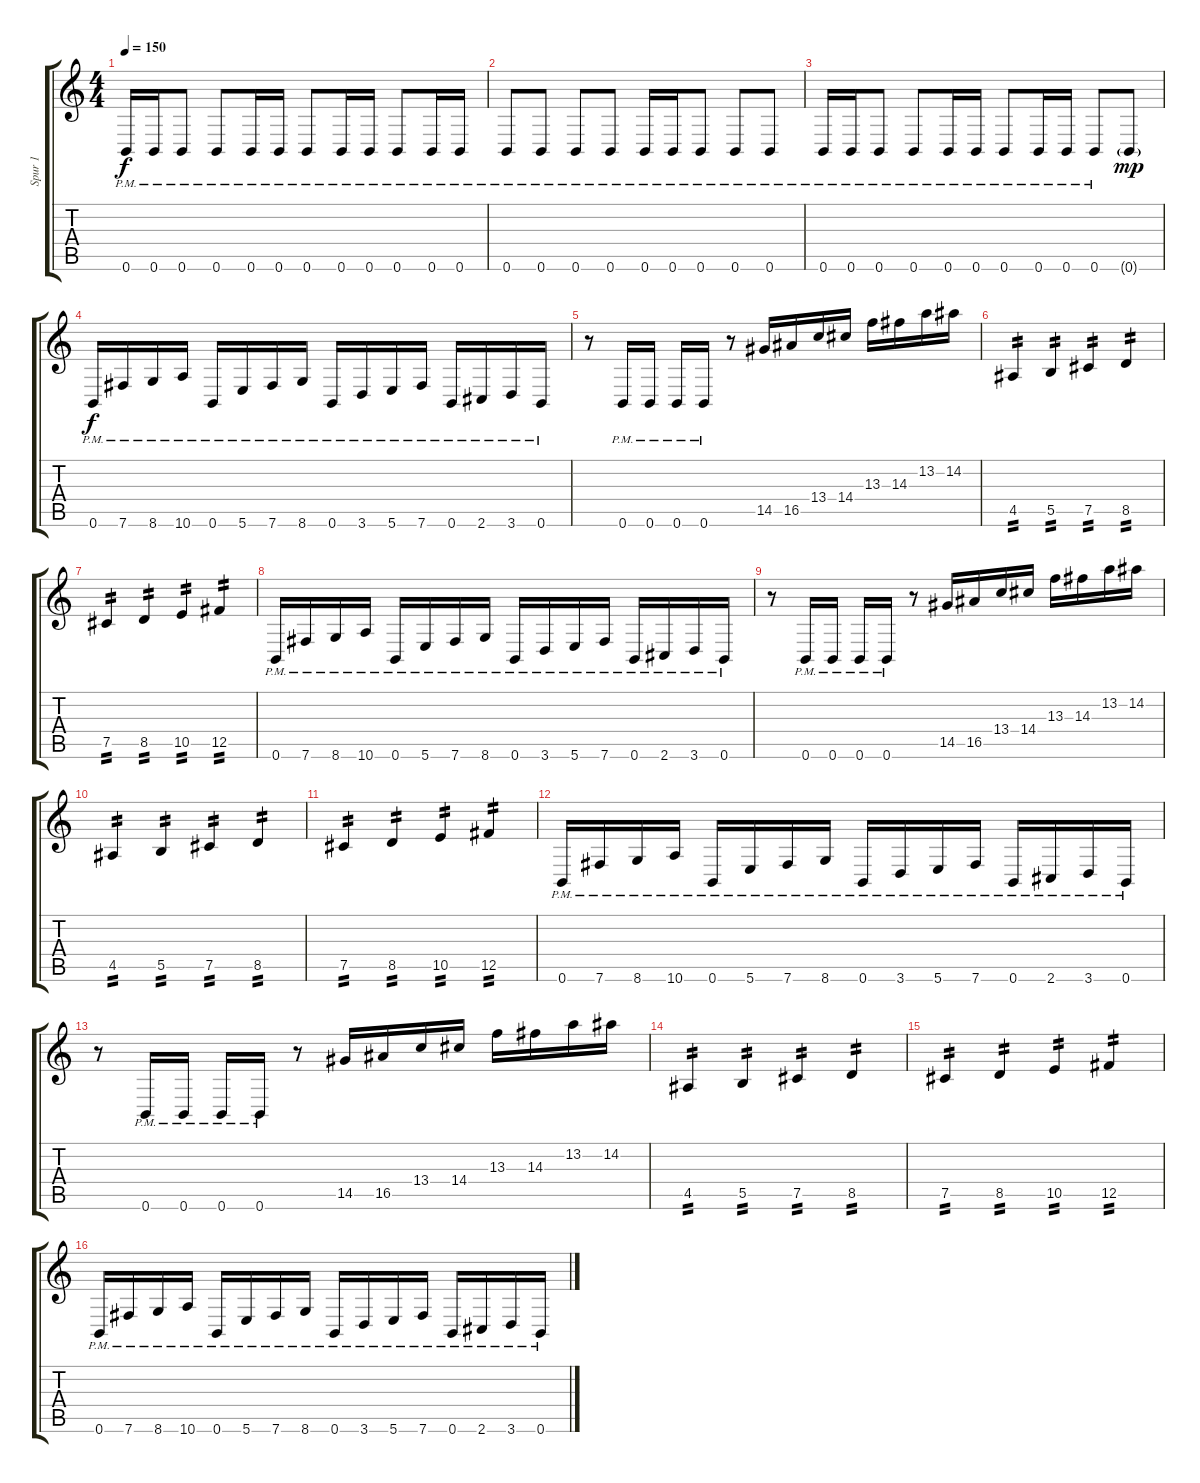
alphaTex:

\track ("Spur 1" "Spur 1") {instrument distortionguitar}
\staff {score tabs}
\tuning (Db4 Ab3 E3 B2 Gb2 B1) {hide}
\ts (4 4)
\tempo 150
\clef g2
\ks c
0.6{pm}.16{dy f} 0.6{pm}.16 0.6{pm}.8 0.6{pm}.8 0.6{pm}.16 0.6{pm}.16 0.6{pm}.8 0.6{pm}.16 0.6{pm}.16 0.6{pm}.8 0.6{pm}.16 0.6{pm}.16 |
0.6{pm}.8 0.6{pm}.8 0.6{pm}.8 0.6{pm}.8 0.6{pm}.16 0.6{pm}.16 0.6{pm}.8 0.6{pm}.8 0.6{pm}.8 |
0.6{pm}.16 0.6{pm}.16 0.6{pm}.8 0.6{pm}.8 0.6{pm}.16 0.6{pm}.16 0.6{pm}.8 0.6{pm}.16 0.6{pm}.16 0.6{pm}.8 0.6{g}.8{dy mp} |
0.6{pm}.16{dy f} 7.6{pm}.16 8.6{pm}.16 10.6{pm}.16 0.6{pm}.16 5.6{pm}.16 7.6{pm}.16 8.6{pm}.16 0.6{pm}.16 3.6{pm}.16 5.6{pm}.16 7.6{pm}.16 0.6{pm}.16 2.6{pm}.16 3.6{pm}.16 0.6{pm}.16 |
r.8 0.6{pm}.16 0.6{pm}.16 0.6{pm}.16 0.6{pm}.16 r.8 14.5.16 16.5.16 13.4.16 14.4.16 13.3.16 14.3.16 13.2.16 14.2.16 |
4.5.4{tp 2} 5.5.4{tp 2} 7.5.4{tp 2} 8.5.4{tp 2} |
7.5.4{tp 2} 8.5.4{tp 2} 10.5.4{tp 2} 12.5.4{tp 2} |
0.6{pm}.16 7.6{pm}.16 8.6{pm}.16 10.6{pm}.16 0.6{pm}.16 5.6{pm}.16 7.6{pm}.16 8.6{pm}.16 0.6{pm}.16 3.6{pm}.16 5.6{pm}.16 7.6{pm}.16 0.6{pm}.16 2.6{pm}.16 3.6{pm}.16 0.6{pm}.16 |
r.8 0.6{pm}.16 0.6{pm}.16 0.6{pm}.16 0.6{pm}.16 r.8 14.5.16 16.5.16 13.4.16 14.4.16 13.3.16 14.3.16 13.2.16 14.2.16 |
4.5.4{tp 2} 5.5.4{tp 2} 7.5.4{tp 2} 8.5.4{tp 2} |
7.5.4{tp 2} 8.5.4{tp 2} 10.5.4{tp 2} 12.5.4{tp 2} |
0.6{pm}.16 7.6{pm}.16 8.6{pm}.16 10.6{pm}.16 0.6{pm}.16 5.6{pm}.16 7.6{pm}.16 8.6{pm}.16 0.6{pm}.16 3.6{pm}.16 5.6{pm}.16 7.6{pm}.16 0.6{pm}.16 2.6{pm}.16 3.6{pm}.16 0.6{pm}.16 |
r.8 0.6{pm}.16 0.6{pm}.16 0.6{pm}.16 0.6{pm}.16 r.8 14.5.16 16.5.16 13.4.16 14.4.16 13.3.16 14.3.16 13.2.16 14.2.16 |
4.5.4{tp 2} 5.5.4{tp 2} 7.5.4{tp 2} 8.5.4{tp 2} |
7.5.4{tp 2} 8.5.4{tp 2} 10.5.4{tp 2} 12.5.4{tp 2} |
0.6{pm}.16 7.6{pm}.16 8.6{pm}.16 10.6{pm}.16 0.6{pm}.16 5.6{pm}.16 7.6{pm}.16 8.6{pm}.16 0.6{pm}.16 3.6{pm}.16 5.6{pm}.16 7.6{pm}.16 0.6{pm}.16 2.6{pm}.16 3.6{pm}.16 0.6{pm}.16
